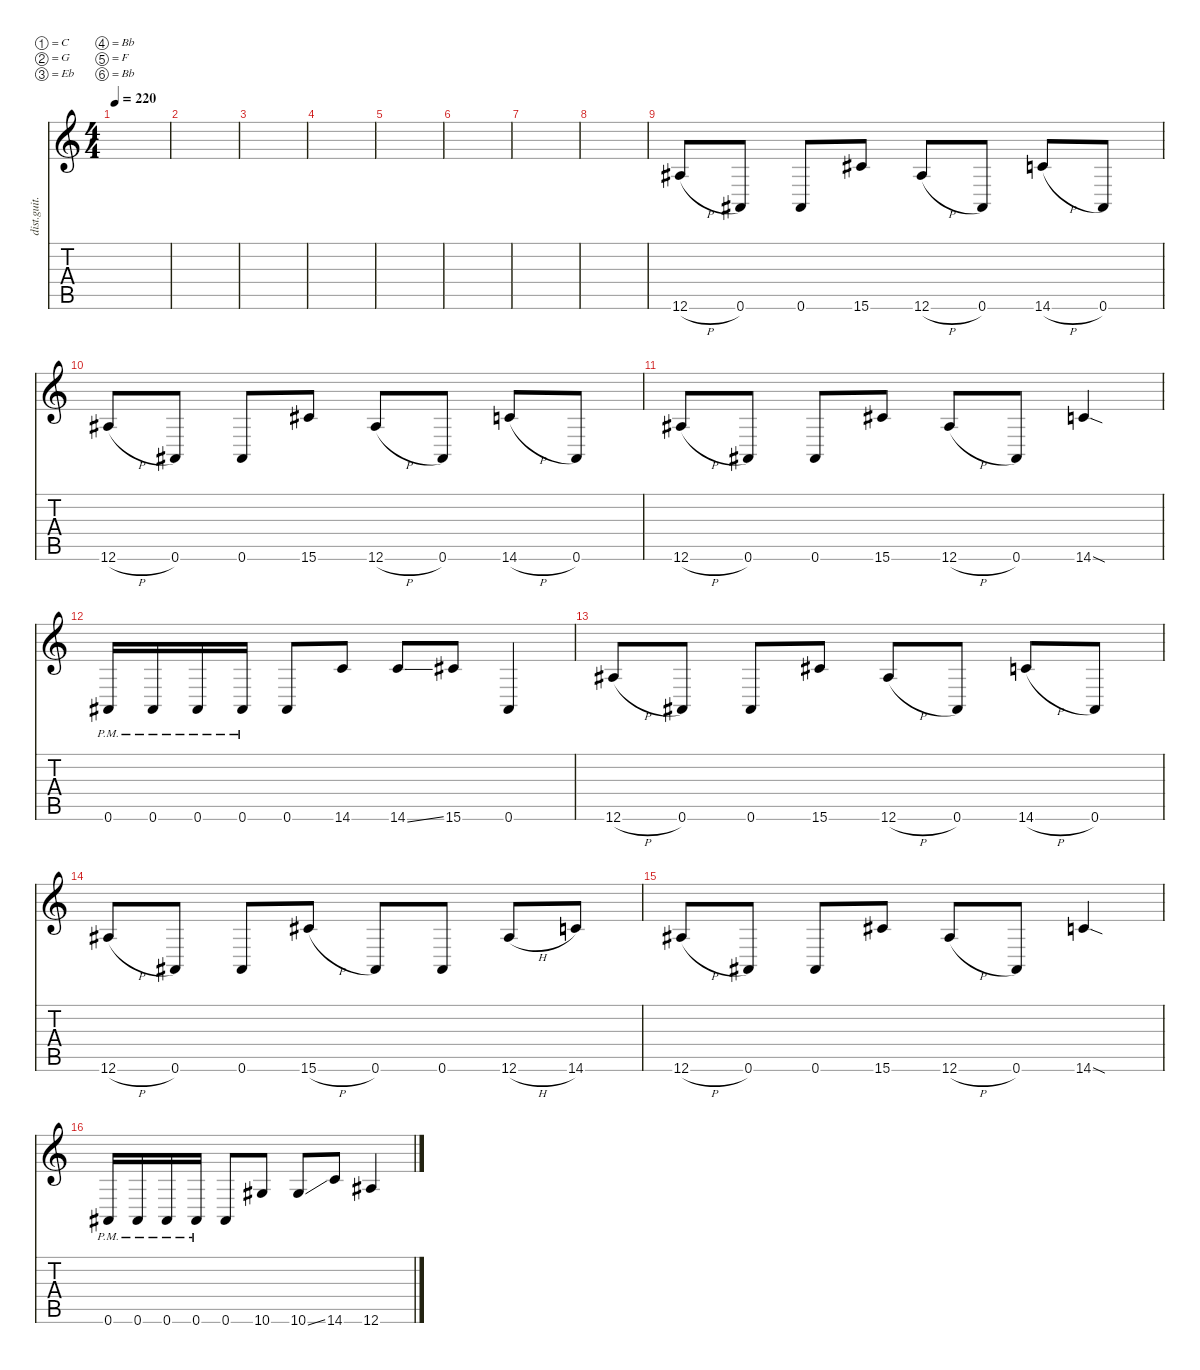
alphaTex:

\defaultSystemsLayout 4
\hideDynamics
\bracketExtendMode nobrackets
\otherSystemsTrackNameOrientation horizontal
\track ("riff" "dist.guit.") {instrument distortionguitar}
\staff {score tabs}
\tuning (C4 G3 Eb3 Bb2 F2 Bb1)
\ts (4 4)
\tempo 220
\clef g2
\ks c
|
|
|
|
|
|
|
|
12.6{h acc #}.8{beam Up} 0.6{acc #}.8{beam Up} 0.6{acc #}.8{beam Up} 15.6{acc #}.8{beam Up} 12.6{h acc #}.8{beam Up} 0.6{acc #}.8{beam Up} 14.6{h}.8{beam Up} 0.6{acc #}.8{beam Up} |
12.6{h acc #}.8{beam Up} 0.6{acc #}.8{beam Up} 0.6{acc #}.8{beam Up} 15.6{acc #}.8{beam Up} 12.6{h acc #}.8{beam Up} 0.6{acc #}.8{beam Up} 14.6{h}.8{beam Up} 0.6{acc #}.8{beam Up} |
12.6{h acc #}.8{beam Up} 0.6{acc #}.8{beam Up} 0.6{acc #}.8{beam Up} 15.6{acc #}.8{beam Up} 12.6{h acc #}.8{beam Up} 0.6{acc #}.8{beam Up} 14.6{sod}.4{beam Up} |
0.6{pm acc #}.16{beam Up} 0.6{pm acc #}.16{beam Up} 0.6{pm acc #}.16{beam Up} 0.6{pm acc #}.16{beam Up} 0.6{acc #}.8{beam Up} 14.6.8{beam Up} 14.6{ss}.8{beam Up} 15.6{acc #}.8{beam Up} 0.6{acc #}.4{beam Up} |
12.6{h acc #}.8{beam Up} 0.6{acc #}.8{beam Up} 0.6{acc #}.8{beam Up} 15.6{acc #}.8{beam Up} 12.6{h acc #}.8{beam Up} 0.6{acc #}.8{beam Up} 14.6{h}.8{beam Up} 0.6{acc #}.8{beam Up} |
12.6{h acc #}.8{beam Up} 0.6{acc #}.8{beam Up} 0.6{acc #}.8{beam Up} 15.6{h acc #}.8{beam Up} 0.6{acc #}.8{beam Up} 0.6{acc #}.8{beam Up} 12.6{h acc #}.8{beam Up} 14.6.8{beam Up} |
12.6{h acc #}.8{beam Up} 0.6{acc #}.8{beam Up} 0.6{acc #}.8{beam Up} 15.6{acc #}.8{beam Up} 12.6{h acc #}.8{beam Up} 0.6{acc #}.8{beam Up} 14.6{sod}.4{beam Up} |
0.6{pm acc #}.16{beam Up} 0.6{pm acc #}.16{beam Up} 0.6{pm acc #}.16{beam Up} 0.6{pm acc #}.16{beam Up} 0.6{acc #}.8{beam Up} 10.6{acc #}.8{beam Up} 10.6{ss acc #}.8{beam Up} 14.6.8{beam Up} 12.6{acc #}.4{beam Up}
